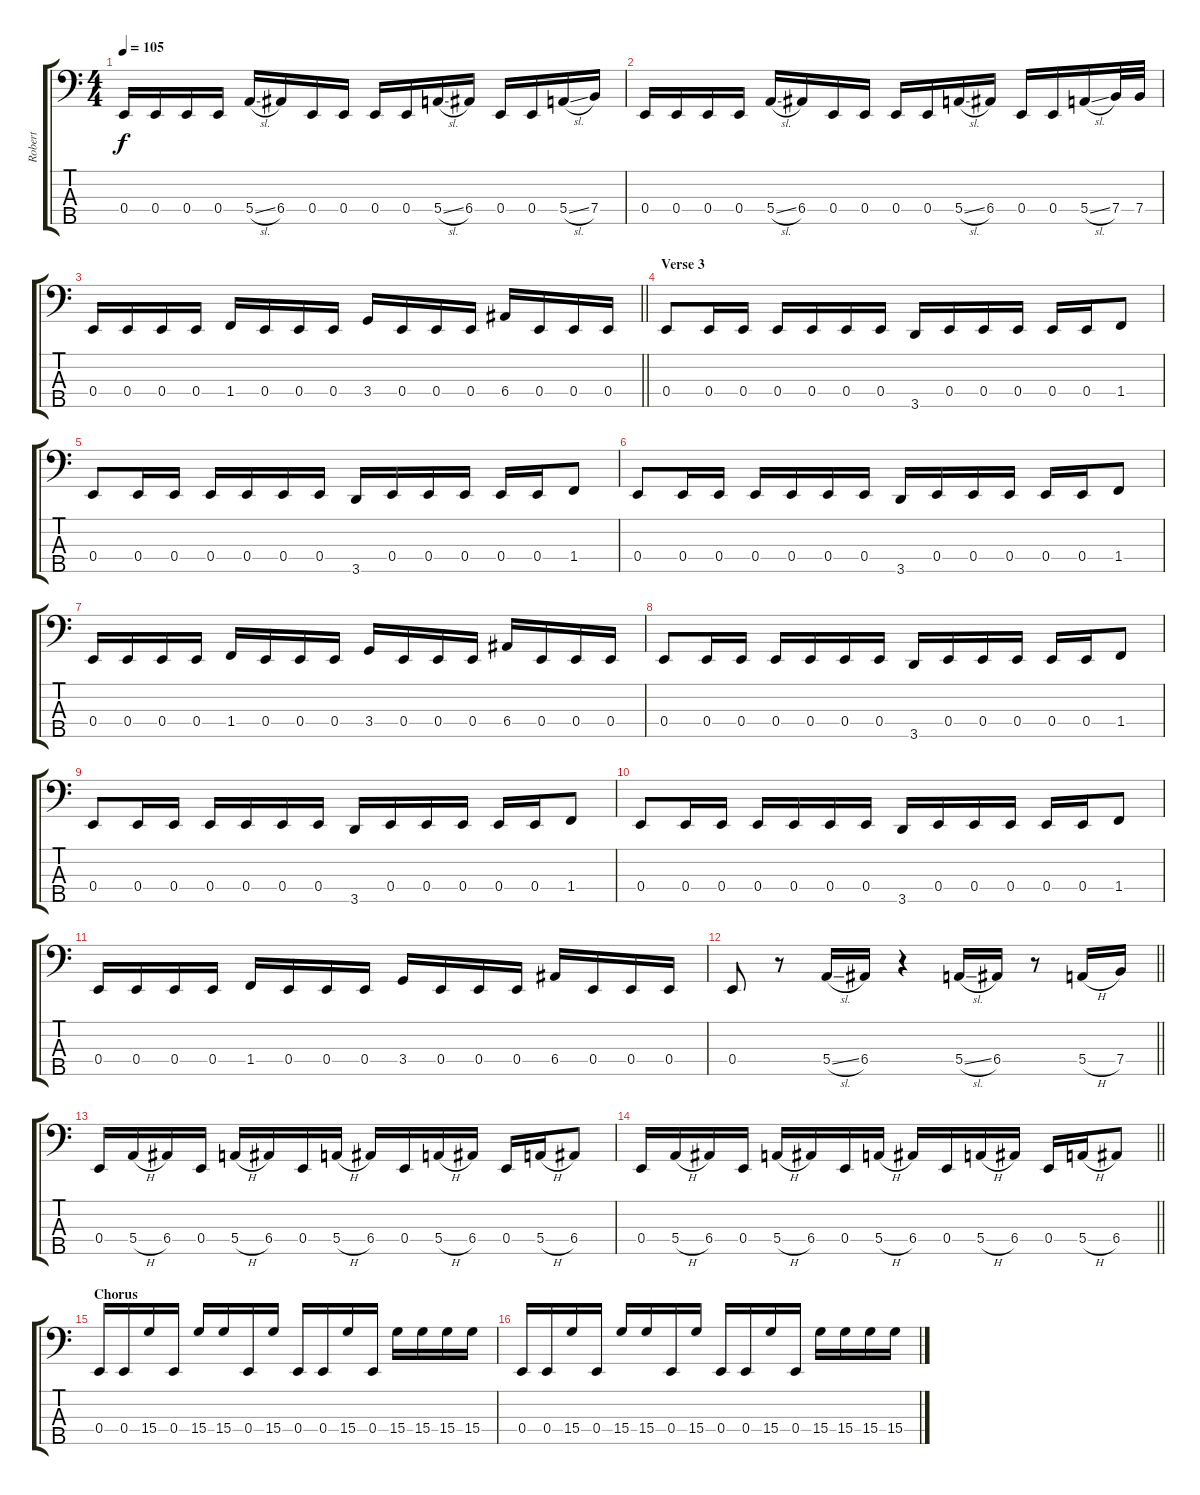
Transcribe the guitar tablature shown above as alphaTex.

\track ("Robert" "Robert") {instrument electricbassfinger}
\staff {score tabs}
\tuning (G2 D2 A1 E1 B0) {hide}
\ts (4 4)
\tempo 105
\clef f4
\ks c
0.4.16{dy f} 0.4.16 0.4.16 0.4.16 5.4{sl}.16 6.4.16 0.4.16 0.4.16 0.4.16 0.4.16 5.4{sl}.16 6.4.16 0.4.16 0.4.16 5.4{sl}.16 7.4.16 |
0.4.16 0.4.16 0.4.16 0.4.16 5.4{sl}.16 6.4.16 0.4.16 0.4.16 0.4.16 0.4.16 5.4{sl}.16 6.4.16 0.4.16 0.4.16 5.4{sl}.16 7.4.32 7.4.32 |
\barLineRight lightlight
0.4.16 0.4.16 0.4.16 0.4.16 1.4.16 0.4.16 0.4.16 0.4.16 3.4.16 0.4.16 0.4.16 0.4.16 6.4.16 0.4.16 0.4.16 0.4.16 |
\section ("" "Verse 3")
0.4.8 0.4.16 0.4.16 0.4.16 0.4.16 0.4.16 0.4.16 3.5.16 0.4.16 0.4.16 0.4.16 0.4.16 0.4.16 1.4.8 |
0.4.8 0.4.16 0.4.16 0.4.16 0.4.16 0.4.16 0.4.16 3.5.16 0.4.16 0.4.16 0.4.16 0.4.16 0.4.16 1.4.8 |
0.4.8 0.4.16 0.4.16 0.4.16 0.4.16 0.4.16 0.4.16 3.5.16 0.4.16 0.4.16 0.4.16 0.4.16 0.4.16 1.4.8 |
0.4.16 0.4.16 0.4.16 0.4.16 1.4.16 0.4.16 0.4.16 0.4.16 3.4.16 0.4.16 0.4.16 0.4.16 6.4.16 0.4.16 0.4.16 0.4.16 |
0.4.8 0.4.16 0.4.16 0.4.16 0.4.16 0.4.16 0.4.16 3.5.16 0.4.16 0.4.16 0.4.16 0.4.16 0.4.16 1.4.8 |
0.4.8 0.4.16 0.4.16 0.4.16 0.4.16 0.4.16 0.4.16 3.5.16 0.4.16 0.4.16 0.4.16 0.4.16 0.4.16 1.4.8 |
0.4.8 0.4.16 0.4.16 0.4.16 0.4.16 0.4.16 0.4.16 3.5.16 0.4.16 0.4.16 0.4.16 0.4.16 0.4.16 1.4.8 |
0.4.16 0.4.16 0.4.16 0.4.16 1.4.16 0.4.16 0.4.16 0.4.16 3.4.16 0.4.16 0.4.16 0.4.16 6.4.16 0.4.16 0.4.16 0.4.16 |
\barLineRight lightlight
0.4.8 r.8 5.4{sl}.16 6.4.16 r.4 5.4{sl}.16 6.4.16 r.8 5.4{h}.16 7.4.16 |
0.4.16 5.4{h}.16 6.4.16 0.4.16 5.4{h}.16 6.4.16 0.4.16 5.4{h}.16 6.4.16 0.4.16 5.4{h}.16 6.4.16 0.4.16 5.4{h}.16 6.4.8 |
\barLineRight lightlight
0.4.16 5.4{h}.16 6.4.16 0.4.16 5.4{h}.16 6.4.16 0.4.16 5.4{h}.16 6.4.16 0.4.16 5.4{h}.16 6.4.16 0.4.16 5.4{h}.16 6.4.8 |
\section ("" "Chorus")
0.4.16 0.4.16 15.4.16 0.4.16 15.4.16 15.4.16 0.4.16 15.4.16 0.4.16 0.4.16 15.4.16 0.4.16 15.4.16 15.4.16 15.4.16 15.4.16 |
0.4.16 0.4.16 15.4.16 0.4.16 15.4.16 15.4.16 0.4.16 15.4.16 0.4.16 0.4.16 15.4.16 0.4.16 15.4.16 15.4.16 15.4.16 15.4.16
